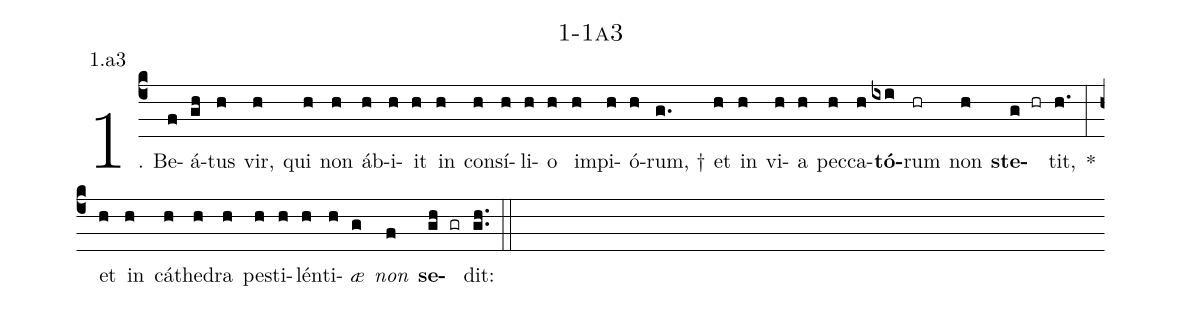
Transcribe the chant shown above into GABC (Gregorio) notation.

name: 1-1a3;
annotation: 1.a3;
%%
(c4)1. Be(f)á(gh)tus(h) vir,(h) qui(h) non(h) áb(h)i(h)it(h) in(h) con(h)sí(h)li(h)o(h) im(h)pi(h)ó(h)rum, †(g.) et(h) in(h) vi(h)a(h) pec(h)ca(h)<b>tó</b>(ixi)rum(hr) non(h) <b>ste</b>(g hr)tit,(h.) *(:) et(h) in(h) cá(h)the(h)dra(h) pes(h)ti(h)lén(h)ti(h)<i>æ</i>(g) <i>non</i>(f) <b>se</b>(gh gr)dit:(gh..) (::)
